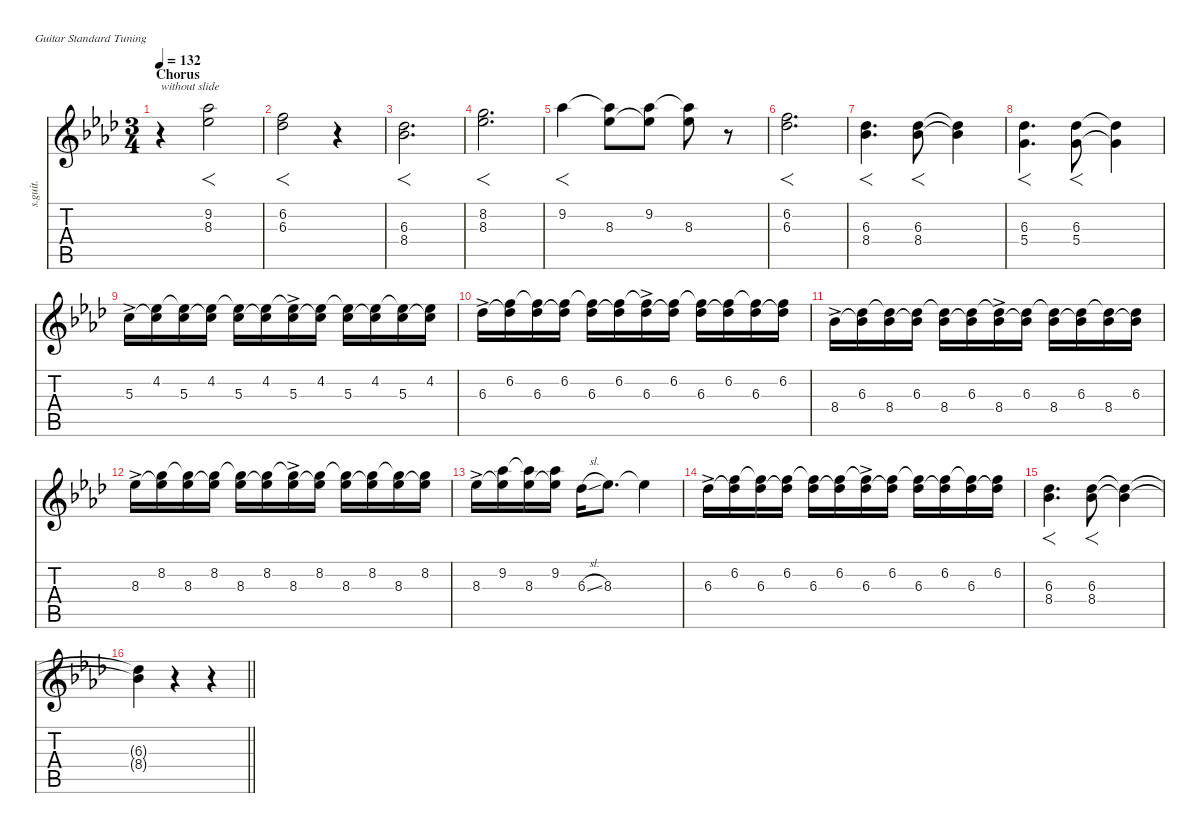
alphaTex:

\defaultSystemsLayout 4
\hideDynamics
\bracketExtendMode nobrackets
\otherSystemsTrackNameOrientation horizontal
\track ("Tim Reynolds" "s.guit.") {defaultSystemsLayout 8 instrument acousticguitarsteel}
\staff {score tabs}
\tuning (E4 B3 G3 D3 A2 E2)
\ts (3 4)
\section ("" "Chorus")
\tempo 132
\clef g2
\ks ab
r.4{txt "without slide" dy f beam Down} (9.2{acc b} 8.3{acc b}).2{f dy fff beam Down} |
(6.2{acc forcenatural} 6.3{acc b}).2{f beam Down} r.4{beam Down} |
(6.3{acc b} 8.4{acc b}).2{f d beam Down} |
(8.2{acc forcenatural} 8.3{acc b}).2{f d beam Down} |
9.2{acc b}.4{f beam Down} (9.2{t acc b} 8.3{acc b}).8{dy f beam Down} (9.2{acc b} 8.3{t acc b}).8{beam Down} (9.2{t acc b} 8.3{acc b}).8{beam Down} r.8{beam Down} |
(6.2{acc forcenatural} 6.3{acc b}).2{f d dy fff beam Down} |
(6.3{acc b} 8.4{acc b}).4{f d beam Down} (6.3{acc b} 8.4{acc b}).8{f beam Down} (6.3{t acc b} 8.4{t acc b}).4{dy f beam Down} |
(6.3{acc b} 5.4{acc forcenatural}).4{f d dy fff beam Down} (6.3{acc b} 5.4{acc forcenatural}).8{f beam Down} (6.3{t acc b} 5.4{t acc forcenatural}).4{dy f beam Down} |
5.3{ac acc forcenatural}.16{dy ff beam Down} (4.2{acc b} 5.3{t acc forcenatural}).16{dy f beam Down} (4.2{t acc b} 5.3{acc forcenatural}).16{beam Down} (4.2{acc b} 5.3{t acc forcenatural}).16{beam Down} (4.2{t acc b} 5.3{acc forcenatural}).16{beam Down} (4.2{acc b} 5.3{t acc forcenatural}).16{beam Down} (4.2{t acc b} 5.3{ac acc forcenatural}).16{beam Down} (4.2{acc b} 5.3{t acc forcenatural}).16{beam Down} (4.2{t acc b} 5.3{acc forcenatural}).16{beam Down} (4.2{acc b} 5.3{t acc forcenatural}).16{beam Down} (4.2{t acc b} 5.3{acc forcenatural}).16{beam Down} (4.2{acc b} 5.3{t acc forcenatural}).16{beam Down} |
6.3{ac acc b}.16{dy ff beam Down} (6.2{acc forcenatural} 6.3{t acc b}).16{dy f beam Down} (6.2{t acc forcenatural} 6.3{acc b}).16{beam Down} (6.2{acc forcenatural} 6.3{t acc b}).16{beam Down} (6.2{t acc forcenatural} 6.3{acc b}).16{beam Down} (6.2{acc forcenatural} 6.3{t acc b}).16{beam Down} (6.2{t acc forcenatural} 6.3{ac acc b}).16{beam Down} (6.2{acc forcenatural} 6.3{t acc b}).16{beam Down} (6.2{t acc forcenatural} 6.3{acc b}).16{beam Down} (6.2{acc forcenatural} 6.3{t acc b}).16{beam Down} (6.2{t acc forcenatural} 6.3{acc b}).16{beam Down} (6.2{acc forcenatural} 6.3{t acc b}).16{beam Down} |
8.4{ac acc b}.16{dy ff beam Down} (6.3{acc b} 8.4{t acc b}).16{dy f beam Down} (6.3{t acc b} 8.4{acc b}).16{beam Down} (6.3{acc b} 8.4{t acc b}).16{beam Down} (6.3{t acc b} 8.4{acc b}).16{beam Down} (6.3{acc b} 8.4{t acc b}).16{beam Down} (6.3{t acc b} 8.4{ac acc b}).16{beam Down} (6.3{acc b} 8.4{t acc b}).16{beam Down} (6.3{t acc b} 8.4{acc b}).16{beam Down} (6.3{acc b} 8.4{t acc b}).16{beam Down} (6.3{t acc b} 8.4{acc b}).16{beam Down} (6.3{acc b} 8.4{t acc b}).16{beam Down} |
8.3{ac acc b}.16{dy ff beam Down} (8.2{acc forcenatural} 8.3{t acc b}).16{dy f beam Down} (8.2{t acc forcenatural} 8.3{acc b}).16{beam Down} (8.2{acc forcenatural} 8.3{t acc b}).16{beam Down} (8.2{t acc forcenatural} 8.3{acc b}).16{beam Down} (8.2{acc forcenatural} 8.3{t acc b}).16{beam Down} (8.2{t acc forcenatural} 8.3{ac acc b}).16{beam Down} (8.2{acc forcenatural} 8.3{t acc b}).16{beam Down} (8.2{t acc forcenatural} 8.3{acc b}).16{beam Down} (8.2{acc forcenatural} 8.3{t acc b}).16{beam Down} (8.2{t acc forcenatural} 8.3{acc b}).16{beam Down} (8.2{acc forcenatural} 8.3{t acc b}).16{beam Down} |
8.3{ac acc b}.16{dy ff beam Down} (9.2{acc b} 8.3{t acc b}).16{dy f beam Down} (9.2{t acc b} 8.3{acc b}).16{beam Down} (9.2{acc b} 8.3{t acc b}).16{beam Down} 6.3{sl acc b}.16{beam Down} 8.3{acc b}.8{d beam Down} 8.3{t acc b}.4{beam Down} |
6.3{ac acc b}.16{dy ff beam Down} (6.2{acc forcenatural} 6.3{t acc b}).16{dy f beam Down} (6.2{t acc forcenatural} 6.3{acc b}).16{beam Down} (6.2{acc forcenatural} 6.3{t acc b}).16{beam Down} (6.2{t acc forcenatural} 6.3{acc b}).16{beam Down} (6.2{acc forcenatural} 6.3{t acc b}).16{beam Down} (6.2{t acc forcenatural} 6.3{ac acc b}).16{beam Down} (6.2{acc forcenatural} 6.3{t acc b}).16{beam Down} (6.2{t acc forcenatural} 6.3{acc b}).16{beam Down} (6.2{acc forcenatural} 6.3{t acc b}).16{beam Down} (6.2{t acc forcenatural} 6.3{acc b}).16{beam Down} (6.2{acc forcenatural} 6.3{t acc b}).16{beam Down} |
(6.3{acc b} 8.4{acc b}).4{f d dy fff beam Down} (6.3{acc b} 8.4{acc b}).8{f beam Down} (6.3{t acc b} 8.4{t acc b}).4{dy f beam Down} |
\barLineRight lightlight
(6.3{t acc b} 8.4{t acc b}).4{beam Down} r.4{beam Down} r.4{beam Down}
